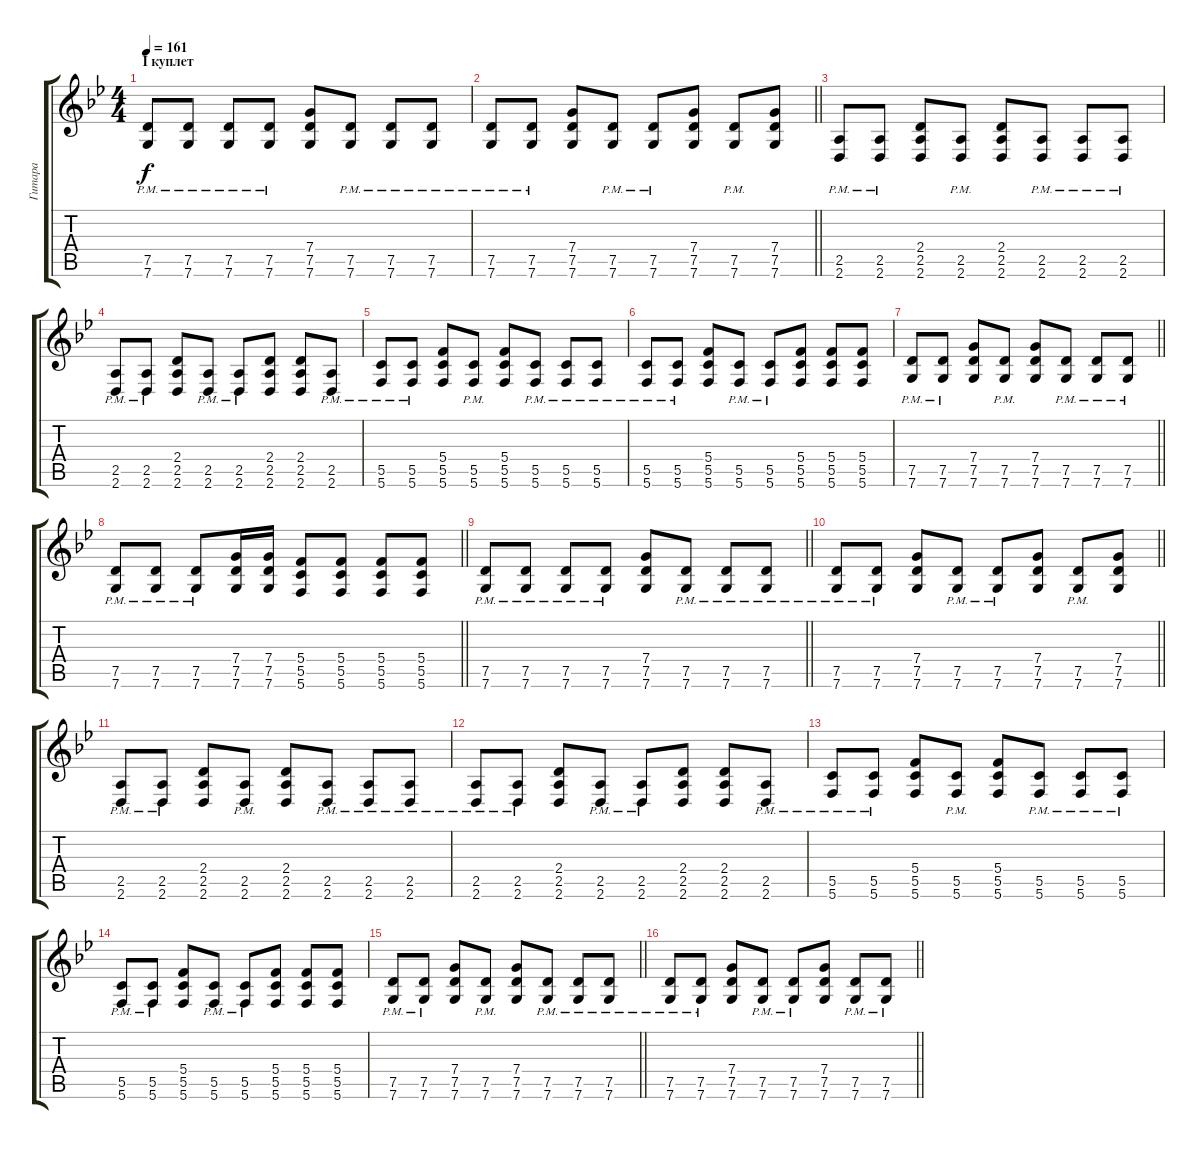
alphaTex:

\track ("Гитара" "Гитара") {instrument distortionguitar}
\staff {score tabs}
\tuning (D4 A3 F3 C3 G2 C2) {hide}
\ts (4 4)
\section ("" "I куплет")
\tempo 161
\clef g2
\ks gminor
(7.5{pm} 7.6{pm}).8{dy f} (7.5{pm} 7.6{pm}).8 (7.5{pm} 7.6{pm}).8 (7.5{pm} 7.6{pm}).8 (7.4 7.5 7.6).8 (7.5{pm} 7.6{pm}).8 (7.5{pm} 7.6{pm}).8 (7.5{pm} 7.6{pm}).8 |
\barLineRight lightlight
(7.5{pm} 7.6{pm}).8 (7.5{pm} 7.6{pm}).8 (7.4 7.5 7.6).8 (7.5{pm} 7.6{pm}).8 (7.5{pm} 7.6{pm}).8 (7.4 7.5 7.6).8 (7.5{pm} 7.6{pm}).8 (7.4 7.5 7.6).8 |
(2.5{pm} 2.6{pm}).8 (2.5{pm} 2.6{pm}).8 (2.4 2.5 2.6).8 (2.5{pm} 2.6{pm}).8 (2.4 2.5 2.6).8 (2.5{pm} 2.6{pm}).8 (2.5{pm} 2.6{pm}).8 (2.5{pm} 2.6{pm}).8 |
(2.5{pm} 2.6{pm}).8 (2.5{pm} 2.6{pm}).8 (2.4 2.5 2.6).8 (2.5{pm} 2.6{pm}).8 (2.5{pm} 2.6{pm}).8 (2.4 2.5 2.6).8 (2.4 2.5 2.6).8 (2.5{pm} 2.6{pm}).8 |
(5.5{pm} 5.6{pm}).8 (5.5{pm} 5.6{pm}).8 (5.4 5.5 5.6).8 (5.5{pm} 5.6{pm}).8 (5.4 5.5 5.6).8 (5.5{pm} 5.6{pm}).8 (5.5{pm} 5.6{pm}).8 (5.5{pm} 5.6{pm}).8 |
(5.5{pm} 5.6{pm}).8 (5.5{pm} 5.6{pm}).8 (5.4 5.5 5.6).8 (5.5{pm} 5.6{pm}).8 (5.5{pm} 5.6{pm}).8 (5.4 5.5 5.6).8 (5.4 5.5 5.6).8 (5.4 5.5 5.6).8 |
\barLineRight lightlight
(7.5{pm} 7.6{pm}).8 (7.5{pm} 7.6{pm}).8 (7.4 7.5 7.6).8 (7.5{pm} 7.6{pm}).8 (7.4 7.5 7.6).8 (7.5{pm} 7.6{pm}).8 (7.5{pm} 7.6{pm}).8 (7.5{pm} 7.6{pm}).8 |
\barLineRight lightlight
(7.5{pm} 7.6{pm}).8 (7.5{pm} 7.6{pm}).8 (7.5{pm} 7.6{pm}).8 (7.4 7.5 7.6).16 (7.4 7.5 7.6).16 (5.4 5.5 5.6).8 (5.4 5.5 5.6).8 (5.4 5.5 5.6).8 (5.4 5.5 5.6).8 |
\barLineRight lightlight
(7.5{pm} 7.6{pm}).8 (7.5{pm} 7.6{pm}).8 (7.5{pm} 7.6{pm}).8 (7.5{pm} 7.6{pm}).8 (7.4 7.5 7.6).8 (7.5{pm} 7.6{pm}).8 (7.5{pm} 7.6{pm}).8 (7.5{pm} 7.6{pm}).8 |
\barLineRight lightlight
(7.5{pm} 7.6{pm}).8 (7.5{pm} 7.6{pm}).8 (7.4 7.5 7.6).8 (7.5{pm} 7.6{pm}).8 (7.5{pm} 7.6{pm}).8 (7.4 7.5 7.6).8 (7.5{pm} 7.6{pm}).8 (7.4 7.5 7.6).8 |
(2.5{pm} 2.6{pm}).8 (2.5{pm} 2.6{pm}).8 (2.4 2.5 2.6).8 (2.5{pm} 2.6{pm}).8 (2.4 2.5 2.6).8 (2.5{pm} 2.6{pm}).8 (2.5{pm} 2.6{pm}).8 (2.5{pm} 2.6{pm}).8 |
(2.5{pm} 2.6{pm}).8 (2.5{pm} 2.6{pm}).8 (2.4 2.5 2.6).8 (2.5{pm} 2.6{pm}).8 (2.5{pm} 2.6{pm}).8 (2.4 2.5 2.6).8 (2.4 2.5 2.6).8 (2.5{pm} 2.6{pm}).8 |
(5.5{pm} 5.6{pm}).8 (5.5{pm} 5.6{pm}).8 (5.4 5.5 5.6).8 (5.5{pm} 5.6{pm}).8 (5.4 5.5 5.6).8 (5.5{pm} 5.6{pm}).8 (5.5{pm} 5.6{pm}).8 (5.5{pm} 5.6{pm}).8 |
(5.5{pm} 5.6{pm}).8 (5.5{pm} 5.6{pm}).8 (5.4 5.5 5.6).8 (5.5{pm} 5.6{pm}).8 (5.5{pm} 5.6{pm}).8 (5.4 5.5 5.6).8 (5.4 5.5 5.6).8 (5.4 5.5 5.6).8 |
\barLineRight lightlight
(7.5{pm} 7.6{pm}).8 (7.5{pm} 7.6{pm}).8 (7.4 7.5 7.6).8 (7.5{pm} 7.6{pm}).8 (7.4 7.5 7.6).8 (7.5{pm} 7.6{pm}).8 (7.5{pm} 7.6{pm}).8 (7.5{pm} 7.6{pm}).8 |
\barLineRight lightlight
(7.5{pm} 7.6{pm}).8 (7.5{pm} 7.6{pm}).8 (7.4 7.5 7.6).8 (7.5{pm} 7.6{pm}).8 (7.5{pm} 7.6{pm}).8 (7.4 7.5 7.6).8 (7.5{pm} 7.6{pm}).8 (7.5{pm} 7.6{pm}).8
